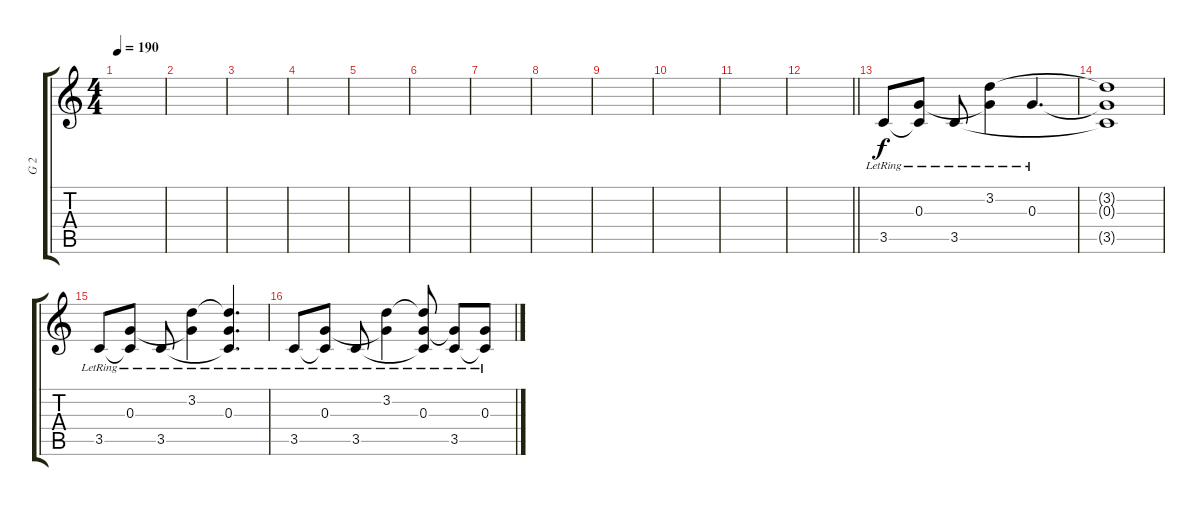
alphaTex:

\track ("G 2" "G 2") {instrument overdrivenguitar}
\staff {score tabs}
\tuning (E4 B3 G3 D3 A2 E2) {hide}
\ts (4 4)
\tempo 190
\clef g2
\ks c
|
|
|
|
|
|
|
|
|
|
|
\barLineRight lightlight
|
\section ("" "")
3.5{lr}.8 (0.3{lr} 3.5{t}).8 3.5{lr}.8 (3.2{lr} 0.3{t}).4 0.3{lr}.4{d} |
(3.2{t} 0.3{t} 3.5{t}).1 |
3.5{lr}.8 (0.3{lr} 3.5{t}).8 3.5{lr}.8 (3.2{lr} 0.3{t}).4 (3.2{t} 0.3{lr} 3.5{t}).4{d} |
3.5{lr}.8 (0.3{lr} 3.5{t}).8 3.5{lr}.8 (3.2{lr} 0.3{t}).4 (3.2{t} 0.3{lr} 3.5{t}).8 (0.3{t} 3.5{lr}).8 (0.3{lr} 3.5{t}).8
